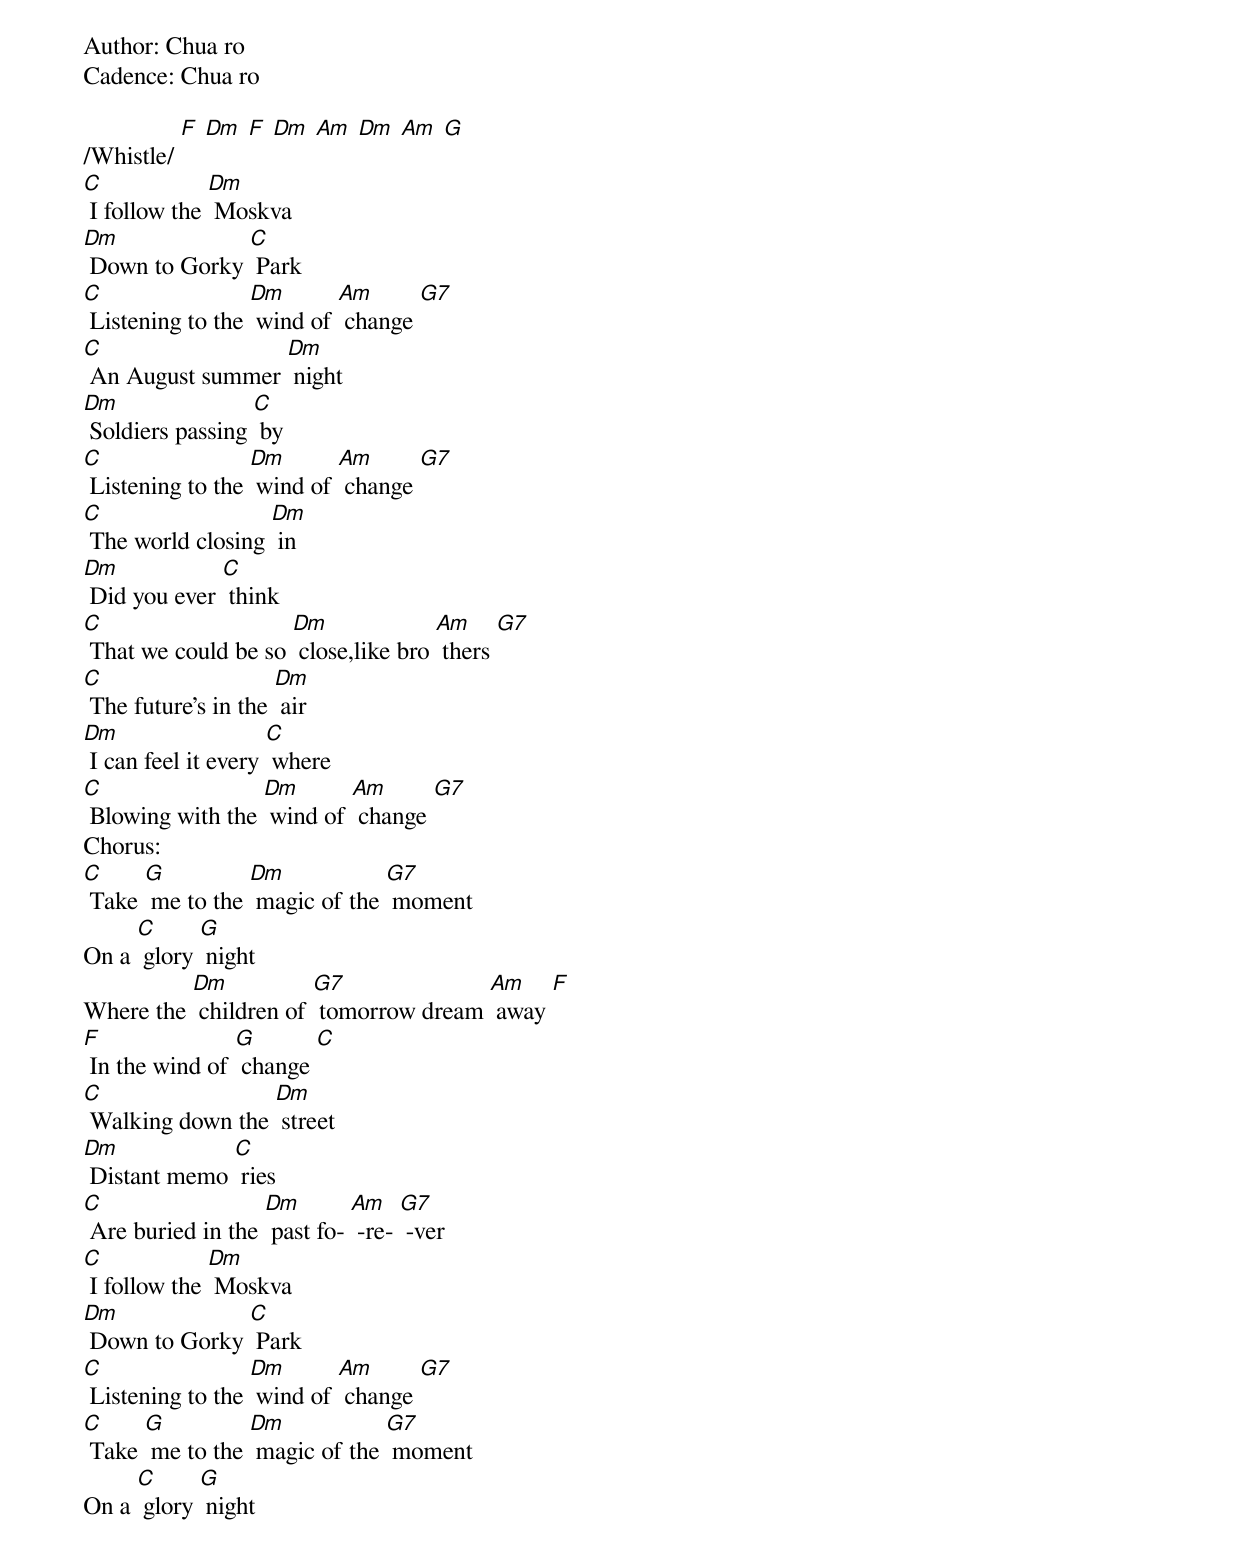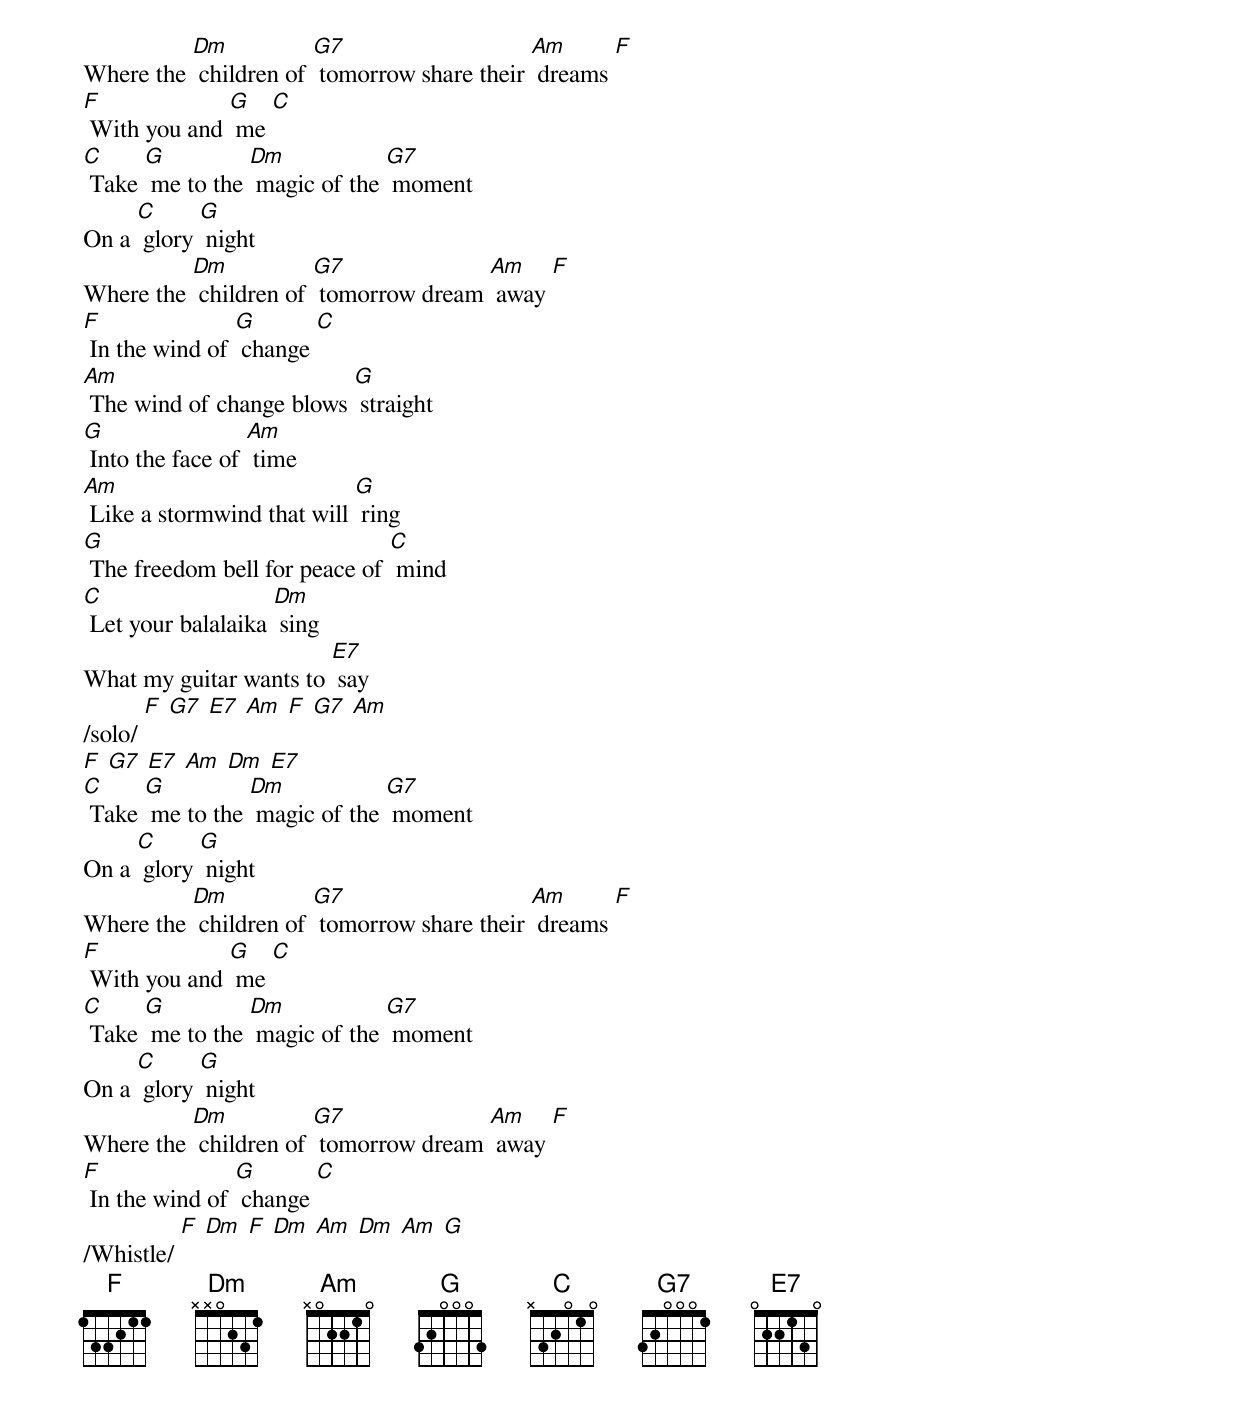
Author: Chua ro
Cadence: Chua ro

/Whistle/ [F] [Dm] [F] [Dm] [Am] [Dm] [Am] [G]
[C] I follow the [Dm] Moskva
[Dm] Down to Gorky [C] Park
[C] Listening to the [Dm] wind of [Am] change [G7]
[C] An August summer [Dm] night
[Dm] Soldiers passing [C] by
[C] Listening to the [Dm] wind of [Am] change [G7]
[C] The world closing [Dm] in
[Dm] Did you ever [C] think
[C] That we could be so [Dm] close,like bro [Am] thers [G7]
[C] The future's in the [Dm] air
[Dm] I can feel it every [C] where
[C] Blowing with the [Dm] wind of [Am] change [G7]
Chorus:
[C] Take [G] me to the [Dm] magic of the [G7] moment
On a [C] glory [G] night
Where the [Dm] children of [G7] tomorrow dream [Am] away [F]
[F] In the wind of [G] change [C]
[C] Walking down the [Dm] street
[Dm] Distant memo [C] ries
[C] Are buried in the [Dm] past fo- [Am] -re- [G7] -ver
[C] I follow the [Dm] Moskva
[Dm] Down to Gorky [C] Park
[C] Listening to the [Dm] wind of [Am] change [G7]
[C] Take [G] me to the [Dm] magic of the [G7] moment
On a [C] glory [G] night
Where the [Dm] children of [G7] tomorrow share their [Am] dreams [F]
[F] With you and [G] me [C]
[C] Take [G] me to the [Dm] magic of the [G7] moment
On a [C] glory [G] night
Where the [Dm] children of [G7] tomorrow dream [Am] away [F]
[F] In the wind of [G] change [C]
[Am] The wind of change blows [G] straight
[G] Into the face of [Am] time
[Am] Like a stormwind that will [G] ring
[G] The freedom bell for peace of [C] mind
[C] Let your balalaika [Dm] sing
What my guitar wants to [E7] say
/solo/ [F] [G7] [E7] [Am] [F] [G7] [Am]
[F] [G7] [E7] [Am] [Dm] [E7]
[C] Take [G] me to the [Dm] magic of the [G7] moment
On a [C] glory [G] night
Where the [Dm] children of [G7] tomorrow share their [Am] dreams [F]
[F] With you and [G] me [C]
[C] Take [G] me to the [Dm] magic of the [G7] moment
On a [C] glory [G] night
Where the [Dm] children of [G7] tomorrow dream [Am] away [F]
[F] In the wind of [G] change [C]
/Whistle/ [F] [Dm] [F] [Dm] [Am] [Dm] [Am] [G]
